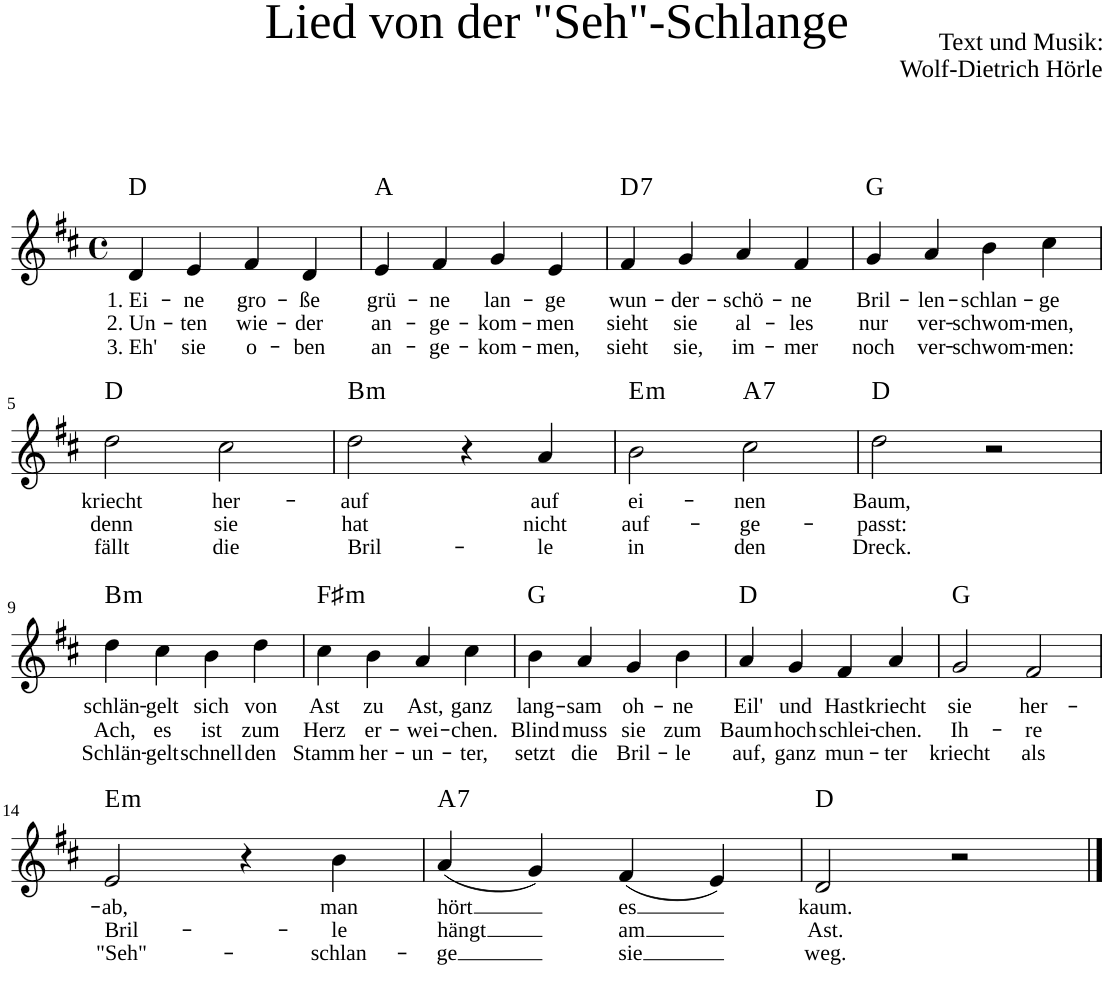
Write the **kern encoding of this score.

**kern	**text	**text	**text	**harte
*part1	*part1	*part1	*part1	*part1
*staff1	*staff1	*staff1	*staff1	*
*clefG2	*	*	*	*
*k[f#c#]	*	*	*	*
*D:	*	*	*	*
*M4/4	*	*	*	*
*met(c)	*	*	*	*
=1	=1	=1	=1	=1
!	!LO:LY:b	!LO:LY:b	!LO:LY:b	!
4d/	1. Ei-	2. Un-	3. Eh'	D:maj
!	!LO:LY:b	!LO:LY:b	!LO:LY:b	!
4e/	-ne	-ten	sie	.
!	!LO:LY:b	!LO:LY:b	!LO:LY:b	!
4f#/	gro-	wie-	o-	.
!	!LO:LY:b	!LO:LY:b	!LO:LY:b	!
4d/	-ße	-der	-ben	.
=2	=2	=2	=2	=2
!	!LO:LY:b	!LO:LY:b	!LO:LY:b	!
4e/	grü-	an-	an-	A:maj
!	!LO:LY:b	!LO:LY:b	!LO:LY:b	!
4f#/	-ne	-ge-	-ge-	.
!	!LO:LY:b	!LO:LY:b	!LO:LY:b	!
4g/	lan-	-kom-	-kom-	.
!	!LO:LY:b	!LO:LY:b	!LO:LY:b	!
4e/	-ge	-men	-men,	.
=3	=3	=3	=3	=3
!	!LO:LY:b	!LO:LY:b	!LO:LY:b	!LO:H:kt=7
4f#/	wun-	sieht	sieht	D:7
!	!LO:LY:b	!LO:LY:b	!LO:LY:b	!
4g/	-der-	sie	sie,	.
!	!LO:LY:b	!LO:LY:b	!LO:LY:b	!
4a/	-schö-	al-	im-	.
!	!LO:LY:b	!LO:LY:b	!LO:LY:b	!
4f#/	-ne	-les	-mer	.
=4	=4	=4	=4	=4
!	!LO:LY:b	!LO:LY:b	!LO:LY:b	!
4g/	Bril-	nur	noch	G:maj
!	!LO:LY:b	!LO:LY:b	!LO:LY:b	!
4a/	-len-	ver-	ver-	.
!	!LO:LY:b	!LO:LY:b	!LO:LY:b	!
4b\	-schlan-	-schwom-	-schwom-	.
!	!LO:LY:b	!LO:LY:b	!LO:LY:b	!
4cc#\	-ge	-men,	-men:	.
!!LO:LB:g=z
=5	=5	=5	=5	=5
!	!LO:LY:b	!LO:LY:b	!LO:LY:b	!
2dd\	kriecht	denn	fällt	D:maj
!	!LO:LY:b	!LO:LY:b	!LO:LY:b	!
2cc#\	her-	sie	die	.
=6	=6	=6	=6	=6
!	!LO:LY:b	!LO:LY:b	!LO:LY:b	!LO:H:kt=m
2dd\	-auf	hat	Bril-	B:min
4r	.	.	.	.
!	!LO:LY:b	!LO:LY:b	!LO:LY:b	!
4a/	auf	nicht	-le	.
=7	=7	=7	=7	=7
!	!LO:LY:b	!LO:LY:b	!LO:LY:b	!LO:H:kt=m
2b\	ei-	auf-	in	E:min
!	!LO:LY:b	!LO:LY:b	!LO:LY:b	!LO:H:kt=7
2cc#\	-nen	-ge-	den	A:7
=8	=8	=8	=8	=8
!	!LO:LY:b	!LO:LY:b	!LO:LY:b	!
2dd\	Baum,	-passt:	Dreck.	D:maj
2r	.	.	.	.
!!LO:LB:g=z
=9	=9	=9	=9	=9
!	!LO:LY:b	!LO:LY:b	!LO:LY:b	!LO:H:kt=m
4dd\	schlän-	Ach,	Schlän-	B:min
!	!LO:LY:b	!LO:LY:b	!LO:LY:b	!
4cc#\	-gelt	es	-gelt	.
!	!LO:LY:b	!LO:LY:b	!LO:LY:b	!
4b\	sich	ist	schnell	.
!	!LO:LY:b	!LO:LY:b	!LO:LY:b	!
4dd\	von	zum	den	.
=10	=10	=10	=10	=10
!	!LO:LY:b	!LO:LY:b	!LO:LY:b	!LO:H:kt=m
4cc#\	Ast	Herz	Stamm	F#:min
!	!LO:LY:b	!LO:LY:b	!LO:LY:b	!
4b\	zu	er-	her-	.
!	!LO:LY:b	!LO:LY:b	!LO:LY:b	!
4a/	Ast,	-wei-	-un-	.
!	!LO:LY:b	!LO:LY:b	!LO:LY:b	!
4cc#\	ganz	-chen.	-ter,	.
=11	=11	=11	=11	=11
!	!LO:LY:b	!LO:LY:b	!LO:LY:b	!
4b\	lang-	Blind	setzt	G:maj
!	!LO:LY:b	!LO:LY:b	!LO:LY:b	!
4a/	-sam	muss	die	.
!	!LO:LY:b	!LO:LY:b	!LO:LY:b	!
4g/	oh-	sie	Bril-	.
!	!LO:LY:b	!LO:LY:b	!LO:LY:b	!
4b\	-ne	zum	-le	.
=12	=12	=12	=12	=12
!	!LO:LY:b	!LO:LY:b	!LO:LY:b	!
4a/	Eil'	Baum	auf,	D:maj
!	!LO:LY:b	!LO:LY:b	!LO:LY:b	!
4g/	und	hoch	ganz	.
!	!LO:LY:b	!LO:LY:b	!LO:LY:b	!
4f#/	Hast	schlei-	mun-	.
!	!LO:LY:b	!LO:LY:b	!LO:LY:b	!
4a/	kriecht	-chen.	-ter	.
=13	=13	=13	=13	=13
!	!LO:LY:b	!LO:LY:b	!LO:LY:b	!
2g/	sie	Ih-	kriecht	G:maj
!	!LO:LY:b	!LO:LY:b	!LO:LY:b	!
2f#/	her-	-re	als	.
!!LO:LB:g=z
=14	=14	=14	=14	=14
!	!LO:LY:b	!LO:LY:b	!LO:LY:b	!LO:H:kt=m
2e/	-ab,	Bril-	"Seh"-	E:min
4r	.	.	.	.
!	!LO:LY:b	!LO:LY:b	!LO:LY:b	!
4b\	man	-le	-schlan-	.
=15	=15	=15	=15	=15
!	!LO:LY:b	!LO:LY:b	!LO:LY:b	!LO:H:kt=7
(4a/	hört	hängt	-ge	A:7
4g/)	.	.	.	.
!	!LO:LY:b	!LO:LY:b	!LO:LY:b	!
(4f#/	es	am	sie	.
4e/)	.	.	.	.
=16	=16	=16	=16	=16
!	!LO:LY:b	!LO:LY:b	!LO:LY:b	!
2d/	kaum.	Ast.	weg.	D:maj
2r	.	.	.	.
==	==	==	==	==
*-	*-	*-	*-	*-
